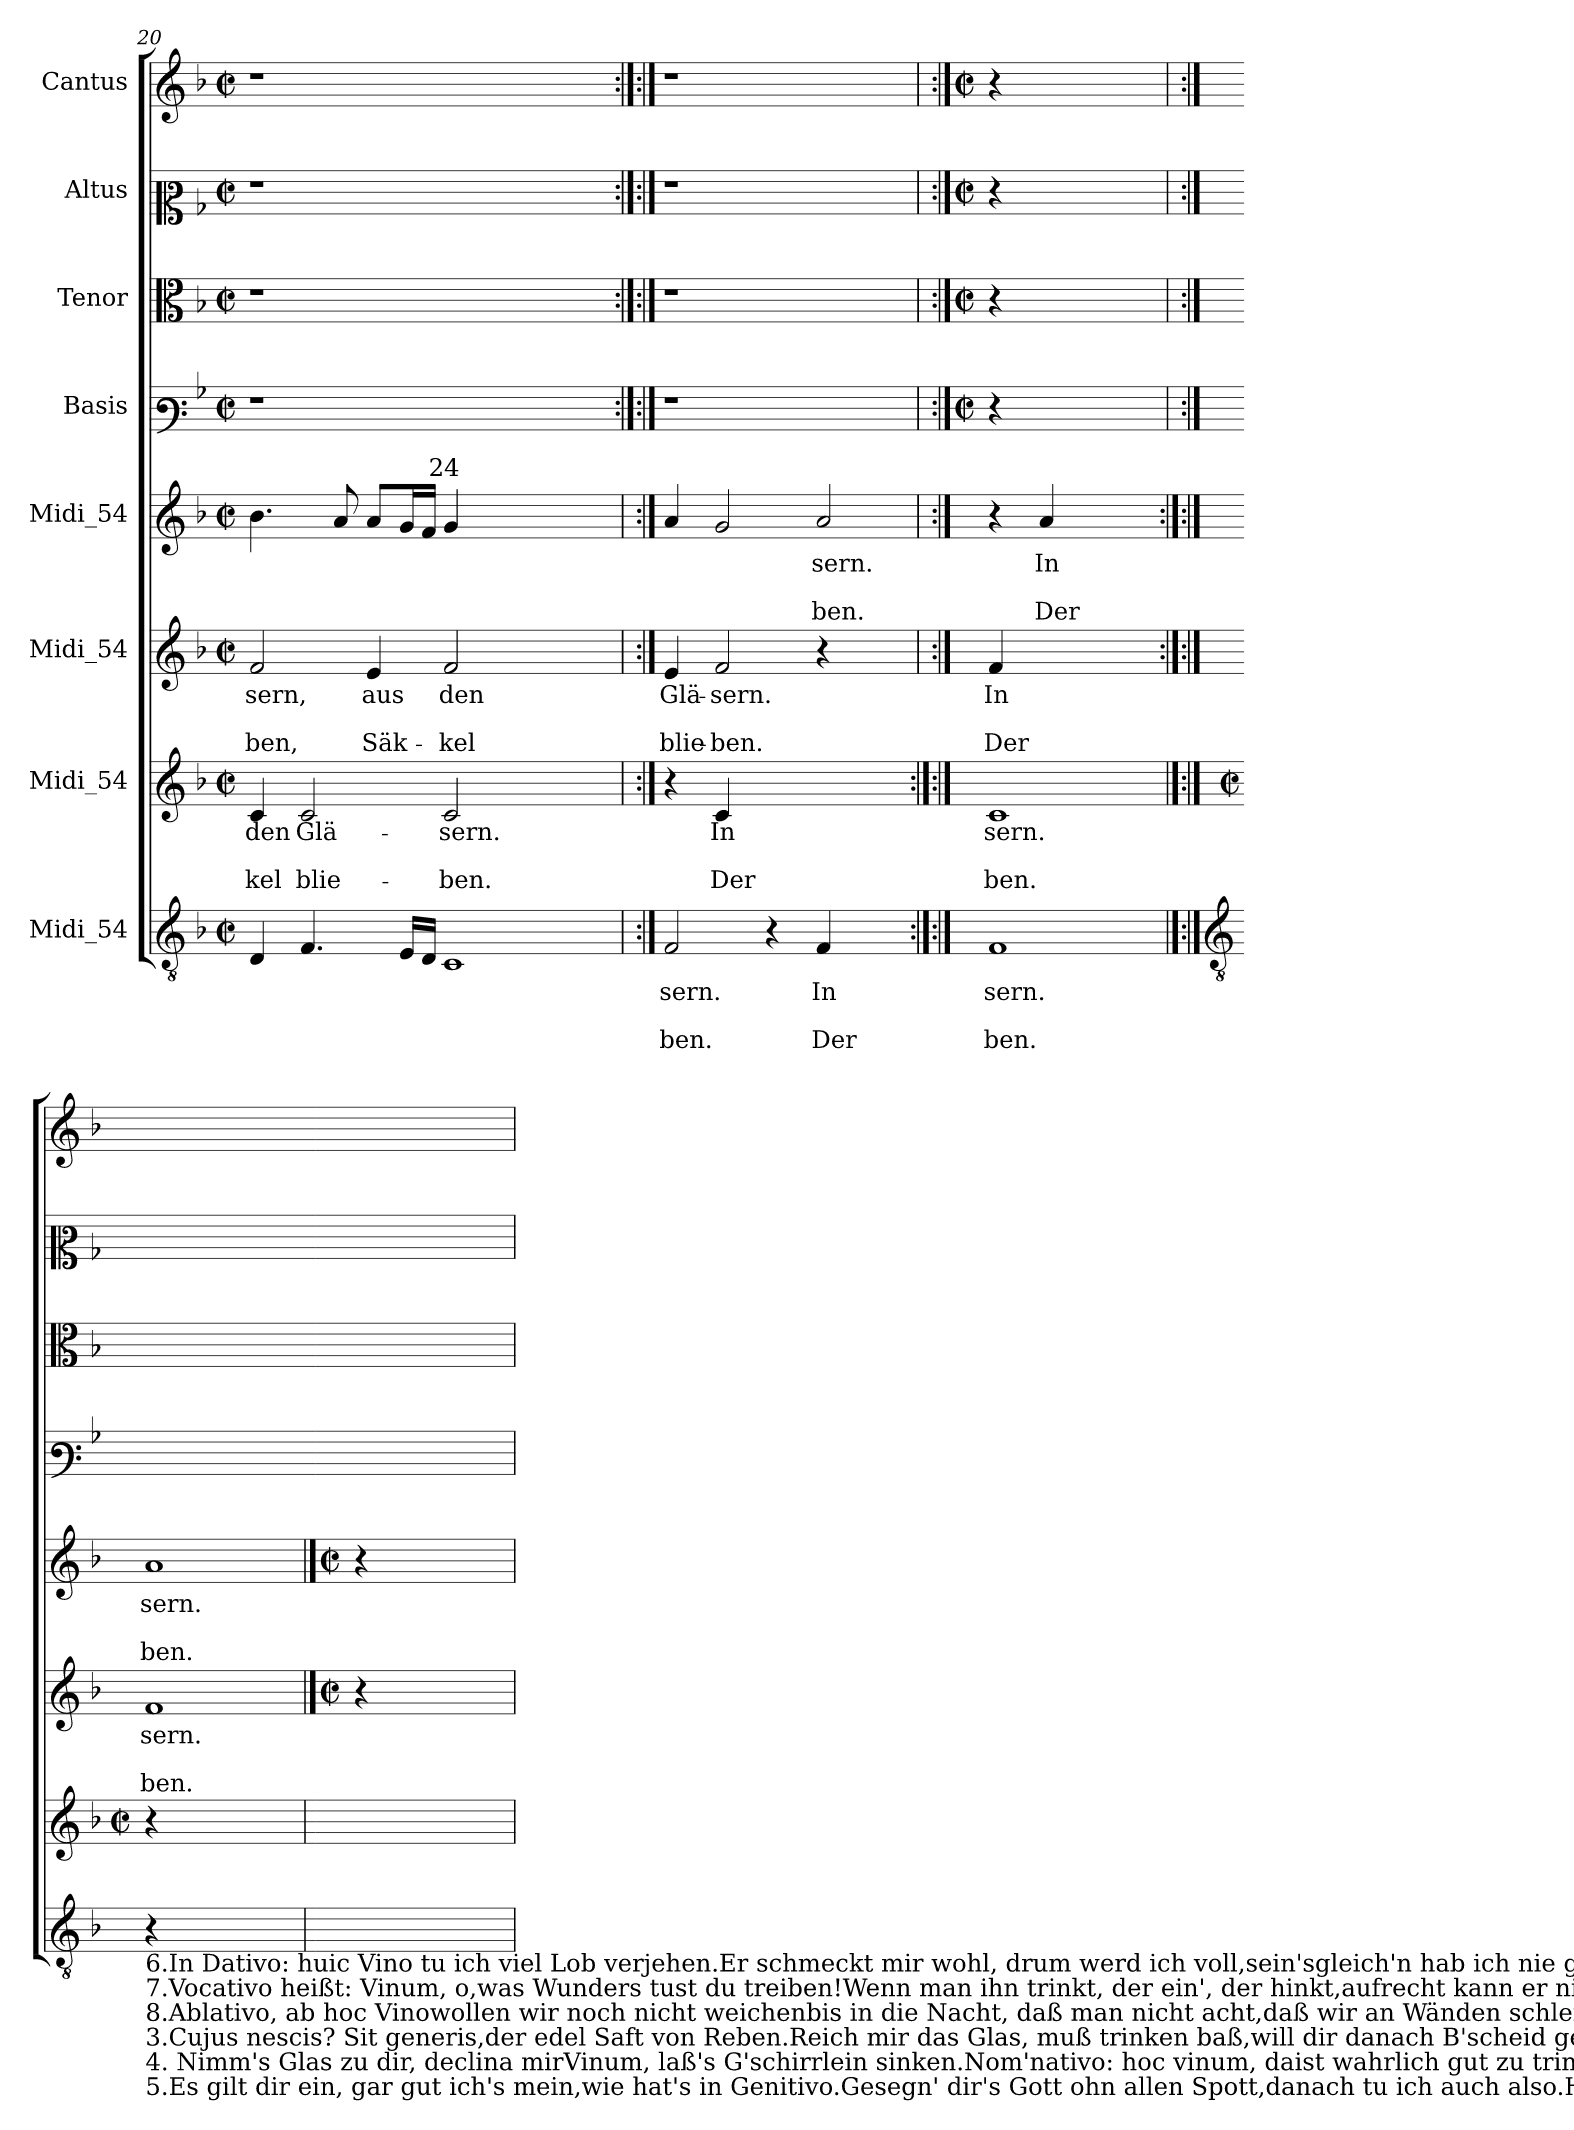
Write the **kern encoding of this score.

**kern	**text	**text	**text	**kern	**text	**text	**text	**kern	**text	**text	**text	**kern	**text	**text	**text	**kern	**kern	**kern	**kern
*part8	*part8	*part8	*part8	*part7	*part7	*part7	*part7	*part6	*part6	*part6	*part6	*part5	*part5	*part5	*part5	*part4	*part3	*part2	*part1
*staff8	*staff8	*staff8	*staff8	*staff7	*staff7	*staff7	*staff7	*staff6	*staff6	*staff6	*staff6	*staff5	*staff5	*staff5	*staff5	*staff4	*staff3	*staff2	*staff1
*I"Midi_54	*	*	*	*I"Midi_54	*	*	*	*I"Midi_54	*	*	*	*I"Midi_54	*	*	*	*I"Basis	*I"Tenor	*I"Altus	*I"Cantus
*clefGv2	*	*	*	*clefG2	*	*	*	*clefG2	*	*	*	*clefG2	*	*	*	*clefF3	*clefC3	*clefC2	*clefG2
*k[b-]	*	*	*	*k[b-]	*	*	*	*k[b-]	*	*	*	*k[b-]	*	*	*	*k[b-]	*k[b-]	*k[b-]	*k[b-]
*F:	*	*	*	*F:	*	*	*	*F:	*	*	*	*F:	*	*	*	*F:	*F:	*F:	*F:
*M2/2	*	*	*	*M2/2	*	*	*	*M2/2	*	*	*	*M2/2	*	*	*	*M2/2	*M2/2	*M2/2	*M2/2
*met(c|)	*	*	*	*met(c|)	*	*	*	*met(c|)	*	*	*	*met(c|)	*	*	*	*met(c|)	*met(c|)	*met(c|)	*met(c|)
=20	=20	=20	=20	=20	=20	=20	=20	=20	=20	=20	=20	=20	=20	=20	=20	=20	=20	=20	=20
!	!	!	!	!	!LO:LY:b	!	!LO:LY:b	!	!LO:LY:b	!	!LO:LY:b	!	!	!	!	!	!	!	!
4D	.	.	.	4c	-den	.	kel	2f	sern,	.	ben,	4.b-	.	.	.	1r	1r	1r	1r
!	!	!	!	!	!LO:LY:b	!	!LO:LY:b	!	!	!	!	!	!	!	!	!	!	!	!
4.F	.	.	.	2c	Glä-	.	-blie-	.	.	.	.	.	.	.	.	.	.	.	.
.	.	.	.	.	.	.	.	.	.	.	.	8a	.	.	.	.	.	.	.
!	!	!	!	!	!	!	!	!	!LO:LY:b	!	!LO:LY:b	!	!	!	!	!	!	!	!
.	.	.	.	.	.	.	.	4e	aus	.	Säk-	8aL	.	.	.	.	.	.	.
16ELL	.	.	.	.	.	.	.	.	.	.	.	16gL	.	.	.	.	.	.	.
16DJJ	.	.	.	.	.	.	.	.	.	.	.	16fJJ	.	.	.	.	.	.	.
!	!	!	!	!	!	!	!	!	!	!	!	!LO:TX:a:cj:t=24	!	!	!	!	!	!	!
!	!	!	!	!	!LO:LY:b	!	!LO:LY:b	!	!LO:LY:b	!	!LO:LY:b	!	!	!	!	!	!	!	!
1C	.	.	.	2c	-sern.	.	ben.	2f	-den	.	kel	4g	.	.	.	.	.	.	.
.	.	.	.	.	.	.	.	.	.	.	.	2.ryy	.	.	.	2.ryy	2.ryy	2.ryy	2.ryy
.	.	.	.	2ryy	.	.	.	2ryy	.	.	.	.	.	.	.	.	.	.	.
=21	=21:|!	=21:|!	=21:|!	=21	=21:|!	=21:|!	=21:|!	=21	=21:|!	=21:|!	=21:|!	=21	=21:|!	=21:|!	=21:|!	=21:|!	=21:|!	=21:|!	=21:|!
!	!LO:LY:b	!	!LO:LY:b	!	!	!	!	!	!LO:LY:b	!	!LO:LY:b	!	!	!	!	!	!	!	!
2F	-sern.	.	ben.	4r	.	.	.	4e	Glä-	.	-blie-	4a	.	.	.	1r	1r	1r	1r
!	!	!	!	!	!LO:LY:b	!	!LO:LY:b	!	!LO:LY:b	!	!LO:LY:b	!	!	!	!	!	!	!	!
.	.	.	.	4c	In	.	Der	2f	-sern.	.	ben.	2g	.	.	.	.	.	.	.
4r	.	.	.	2.ryy	.	.	.	.	.	.	.	.	.	.	.	.	.	.	.
!	!LO:LY:b	!	!LO:LY:b	!	!	!	!	!	!	!	!	!	!LO:LY:b	!	!LO:LY:b	!	!	!	!
4F	In	.	Der	.	.	.	.	4r	.	.	.	2a	sern.	.	ben.	.	.	.	.
4ryy	.	.	.	.	.	.	.	4ryy	.	.	.	.	.	.	.	4ryy	4ryy	4ryy	4ryy
!!LO:LB:g=z
=22:|!	=22	=22	=22	=22:|!	=22	=22	=22	=22	=22	=22	=22	=22	=22	=22	=22	=22	=22	=22	=22
*	*	*	*	*	*	*	*	*	*	*	*	*	*	*	*	*M2/2	*M2/2	*M2/2	*M2/2
*	*	*	*	*	*	*	*	*	*	*	*	*	*	*	*	*met(c|)	*met(c|)	*met(c|)	*met(c|)
!	!LO:LY:b	!	!LO:LY:b	!	!LO:LY:b	!	!LO:LY:b	!	!LO:LY:b	!	!LO:LY:b	!	!	!	!	!	!	!	!
1F	sern.	.	ben.	1c	sern.	.	ben.	4f	In	.	Der	4r	.	.	.	4r	4r	4r	4r
!	!	!	!	!	!	!	!	!	!	!	!	!	!LO:LY:b	!	!LO:LY:b	!	!	!	!
.	.	.	.	.	.	.	.	2.ryy	.	.	.	4a	In	.	Der	2.ryy	2.ryy	2.ryy	2.ryy
.	.	.	.	.	.	.	.	.	.	.	.	2ryy	.	.	.	.	.	.	.
!!LO:LB:g=z
==	=	=	=	==	=	=	=	=:|!	=	=	=	=:|!	=	=	=	=	=	=	=
*clefGv2	*	*	*	*	*	*	*	*	*	*	*	*	*	*	*	*	*	*	*
*	*	*	*	*M2/2	*	*	*	*	*	*	*	*	*	*	*	*	*	*	*
*	*	*	*	*met(c|)	*	*	*	*	*	*	*	*	*	*	*	*	*	*	*
!LO:TX:b:t=6.In Dativo&colon; huic Vino tu ich viel Lob verjehen.Er schmeckt mir wohl, drum  werd ich voll,sein'sgleich'n hab ich nie g'sehen.Ist wohl gefarbt nach bester Art.Accusativo&colon; hoc Vinum,den trinken wir lieber denn Bier,ist minder Wasser in ihm.	!	!	!	!	!	!	!	!	!	!	!	!	!	!	!	!	!	!	!
!LO:TX:b:t=7.Vocativo heißt&colon; Vinum, o,was Wunders tust du treiben!Wenn man ihn trinkt, der ein', der hinkt,aufrecht kann er nicht bleiben.Der ander will sitzen beim Spiel,der dritt' wollt gerne springen,der viert', der ficht, der fünft', der sticht,der sechst' tut nichts als singen.	!	!	!	!	!	!	!	!	!	!	!	!	!	!	!	!	!	!	!
!LO:TX:b:t=8.Ablativo, ab hoc Vinowollen wir noch nicht weichenbis in die Nacht, daß man nicht acht,daß wir an  Wänden schleichen.Welcher Gesell jetzt weiter wöllVinum  ausdeklinieren,pluraliter, dem bring man herein Maß drei oder viere.	!	!	!	!	!	!	!	!	!	!	!	!	!	!	!	!	!	!	!
!LO:TX:b:t=3.Cujus nescis? Sit generis,der edel Saft von Reben.Reich mir das Glas, muß trinken baß,will dir danach B'scheid geben.Neutrius est, der Allerbest',willst du mehr Regel haben?Nomen in um, quod sit neutrum,d'Grammatici so sagen.	!	!	!	!	!	!	!	!	!	!	!	!	!	!	!	!	!	!	!
!LO:TX:b:t=4. Nimm's Glas zu dir, declina mirVinum, laß's G'schirrlein sinken.Nom'nativo&colon; hoc vinum, daist wahrlich gut zu trinken.Er löscht den Durst, macht uns viel Lust,daß wir so fröhlich singen.Darum wohl an, nur tapfer dran,tu ein'r dem and'rn eins bringen.	!	!	!	!	!	!	!	!	!	!	!	!	!	!	!	!	!	!	!
!LO:TX:b:t=5.Es gilt dir ein, gar gut ich's mein,wie hat's in Genitivo.Gesegn' dir's Gott ohn allen Spott,danach tu ich auch also.Hujus Vini, Gesell, ich bin's,er liebet mir im Herzen.Ein guter Trunk macht alt' Leut' jung,vertreibt Unmut und Schmerzen.	!	!	!	!	!	!	!	!	!	!	!	!	!	!	!	!	!	!	!
!	!	!	!	!	!	!	!	!	!LO:LY:b	!	!LO:LY:b	!	!LO:LY:b	!	!LO:LY:b	!	!	!	!
4r	.	.	.	4r	.	.	.	1f	sern.	.	ben.	1a	sern.	.	ben.	1ryy	1ryy	1ryy	1ryy
2.ryy	.	.	.	2.ryy	.	.	.	.	.	.	.	.	.	.	.	.	.	.	.
!!LO:LB:g=z
=	=	=	=	=	=	=	=	==	=	=	=	==	=	=	=	=	=	=	=
*	*	*	*	*	*	*	*	*M2/2	*	*	*	*M2/2	*	*	*	*	*	*	*
*	*	*	*	*	*	*	*	*met(c|)	*	*	*	*met(c|)	*	*	*	*	*	*	*
1ryy	.	.	.	1ryy	.	.	.	4r	.	.	.	4r	.	.	.	1ryy	1ryy	1ryy	1ryy
.	.	.	.	.	.	.	.	2.ryy	.	.	.	2.ryy	.	.	.	.	.	.	.
=	=	=	=	=	=	=	=	=	=	=	=	=	=	=	=	=	=	=	=
*-	*-	*-	*-	*-	*-	*-	*-	*-	*-	*-	*-	*-	*-	*-	*-	*-	*-	*-	*-
